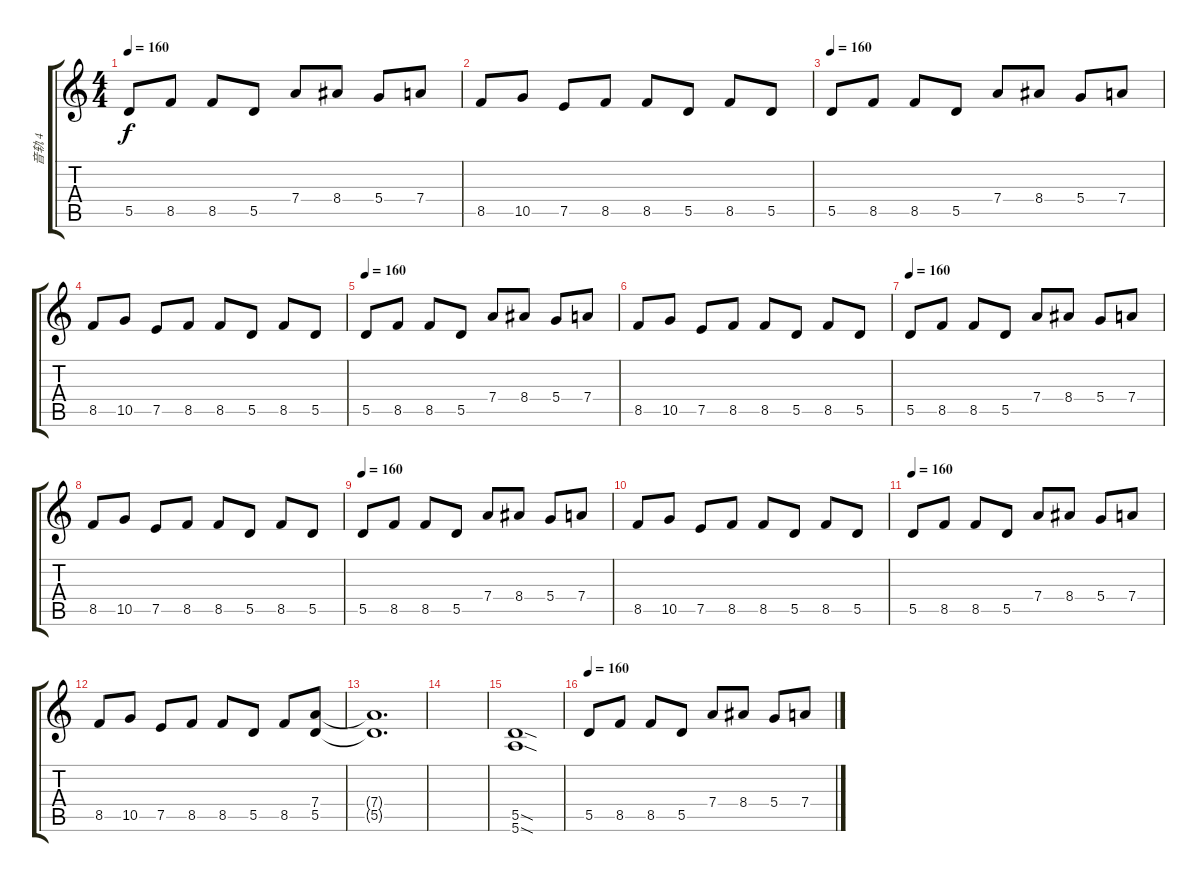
\track ("音轨 4" "音轨 4") {instrument acousticguitarsteel}
\staff {score tabs}
\tuning (E4 B3 G3 D3 A2 E2) {hide}
\ts (4 4)
\tempo 160
\clef g2
\ks c
5.5.8{dy f} 8.5.8 8.5.8 5.5.8 7.4.8 8.4.8 5.4.8 7.4.8 |
8.5.8 10.5.8 7.5.8 8.5.8 8.5.8 5.5.8 8.5.8 5.5.8 |
\tempo 160
5.5.8 8.5.8 8.5.8 5.5.8 7.4.8 8.4.8 5.4.8 7.4.8 |
8.5.8 10.5.8 7.5.8 8.5.8 8.5.8 5.5.8 8.5.8 5.5.8 |
\tempo 160
5.5.8 8.5.8 8.5.8 5.5.8 7.4.8 8.4.8 5.4.8 7.4.8 |
8.5.8 10.5.8 7.5.8 8.5.8 8.5.8 5.5.8 8.5.8 5.5.8 |
\tempo 160
5.5.8 8.5.8 8.5.8 5.5.8 7.4.8 8.4.8 5.4.8 7.4.8 |
8.5.8 10.5.8 7.5.8 8.5.8 8.5.8 5.5.8 8.5.8 5.5.8 |
\tempo 160
5.5.8 8.5.8 8.5.8 5.5.8 7.4.8 8.4.8 5.4.8 7.4.8 |
8.5.8 10.5.8 7.5.8 8.5.8 8.5.8 5.5.8 8.5.8 5.5.8{txt ""} |
\tempo 160
5.5.8 8.5.8 8.5.8 5.5.8 7.4.8 8.4.8 5.4.8 7.4.8 |
8.5.8 10.5.8 7.5.8 8.5.8 8.5.8 5.5.8 8.5.8 (7.4 5.5).8 |
(7.4{t} 5.5{t}).1{d} |
|
(5.5{sod} 5.6{sod}).1 |
\tempo 160
5.5.8 8.5.8 8.5.8 5.5.8 7.4.8 8.4.8 5.4.8 7.4.8
